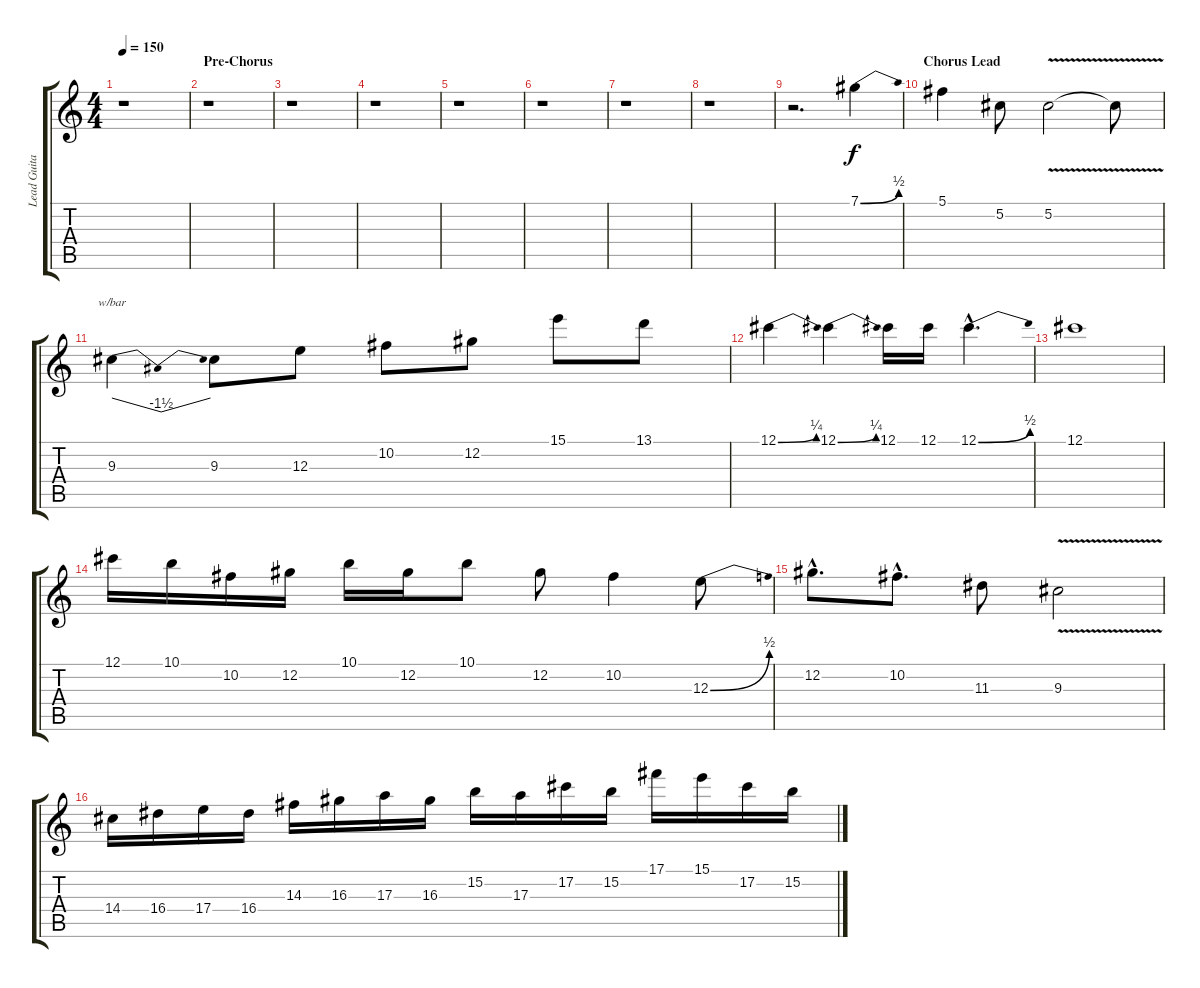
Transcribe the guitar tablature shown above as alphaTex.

\track ("Lead Guitar" "Lead Guita") {instrument distortionguitar}
\staff {score tabs}
\tuning (Db4 Ab3 E3 B2 Gb2 Db2) {hide}
\ts (4 4)
\tempo 150
\clef g2
\ks c
r.1{dy f} |
\section ("" "Pre-Chorus")
r.1 |
r.1 |
r.1 |
r.1 |
r.1 |
r.1 |
r.1 |
r.2{d} 7.1{be (bend 0 0 60 2)}.4 |
\section ("" "Chorus Lead")
5.1.4 5.2.8 5.2{v}.2 5.2{t}.8 |
9.3.4{tbe (dip default 0 0 30 -6 60 0)} 9.3.8 12.3.8 10.2.8 12.2.8 15.1.8 13.1.8 |
12.1{be (bend 0 0 60 1)}.4 12.1{be (bend 0 0 60 1)}.4 12.1.16 12.1.16 12.1{be (bend 0 0 60 2) hac}.4{d} |
12.1.1 |
12.1.16 10.1.16 10.2.16 12.2.16 10.1.16 12.2.16 10.1.8 12.2.8 10.2.4 12.3{be (bend 0 0 60 2)}.8 |
12.2{hac}.8{d} 10.2{hac}.8{d} 11.3.8 9.3{v}.2 |
14.4.16 16.4.16 17.4.16 16.4.16 14.3.16 16.3.16 17.3.16 16.3.16 15.2.16 17.3.16 17.2.16 15.2.16 17.1.16 15.1.16 17.2.16 15.2.16
